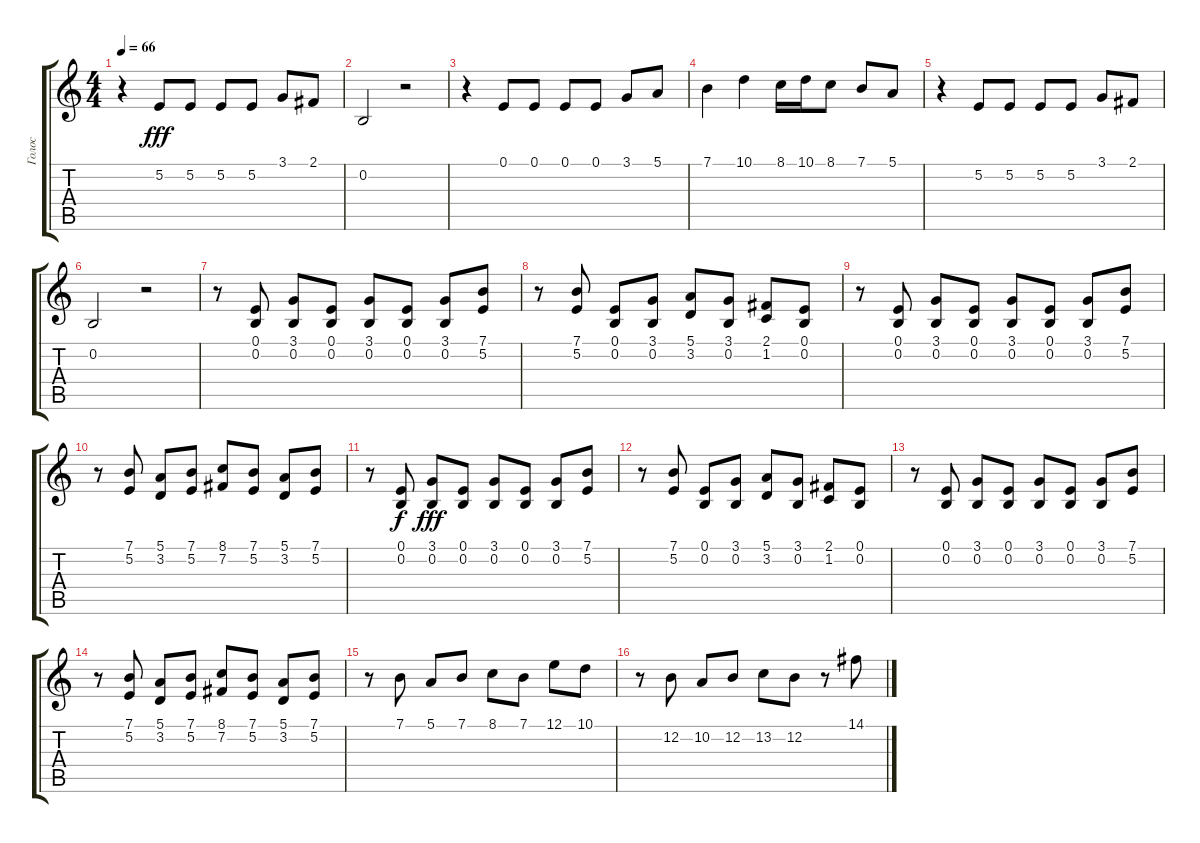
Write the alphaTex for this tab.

\track ("Голос" "Голос") {instrument tenorsax}
\staff {score tabs}
\tuning (E4 B3 G3 D3 A2 E2) {hide}
\ts (4 4)
\tempo 66
\clef g2
\ks c
r.4{dy fff} 5.2.8 5.2.8 5.2.8 5.2.8 3.1.8 2.1.8 |
0.2.2 r.2 |
r.4 0.1.8 0.1.8 0.1.8 0.1.8 3.1.8 5.1.8 |
7.1.4 10.1.4 8.1.16 10.1.16 8.1.8 7.1.8 5.1.8 |
r.4 5.2.8 5.2.8 5.2.8 5.2.8 3.1.8 2.1.8 |
0.2.2 r.2 |
r.8 (0.1 0.2).8 (3.1 0.2).8 (0.1 0.2).8 (3.1 0.2).8 (0.1 0.2).8 (3.1 0.2).8 (7.1 5.2).8 |
r.8 (7.1 5.2).8 (0.1 0.2).8 (3.1 0.2).8 (5.1 3.2).8 (3.1 0.2).8 (2.1 1.2).8 (0.1 0.2).8 |
r.8 (0.1 0.2).8 (3.1 0.2).8 (0.1 0.2).8 (3.1 0.2).8 (0.1 0.2).8 (3.1 0.2).8 (7.1 5.2).8 |
r.8 (7.1 5.2).8 (5.1 3.2).8 (7.1 5.2).8 (8.1 7.2).8 (7.1 5.2).8 (5.1 3.2).8 (7.1 5.2).8 |
r.8 (0.1 0.2).8{dy f} (3.1 0.2).8{dy fff} (0.1 0.2).8 (3.1 0.2).8 (0.1 0.2).8 (3.1 0.2).8 (7.1 5.2).8 |
r.8 (7.1 5.2).8 (0.1 0.2).8 (3.1 0.2).8 (5.1 3.2).8 (3.1 0.2).8 (2.1 1.2).8 (0.1 0.2).8 |
r.8 (0.1 0.2).8 (3.1 0.2).8 (0.1 0.2).8 (3.1 0.2).8 (0.1 0.2).8 (3.1 0.2).8 (7.1 5.2).8 |
r.8 (7.1 5.2).8 (5.1 3.2).8 (7.1 5.2).8 (8.1 7.2).8 (7.1 5.2).8 (5.1 3.2).8 (7.1 5.2).8 |
r.8 7.1.8 5.1.8 7.1.8 8.1.8 7.1.8 12.1.8 10.1.8 |
r.8 12.2.8 10.2.8 12.2.8 13.2.8 12.2.8 r.8 14.1.8
